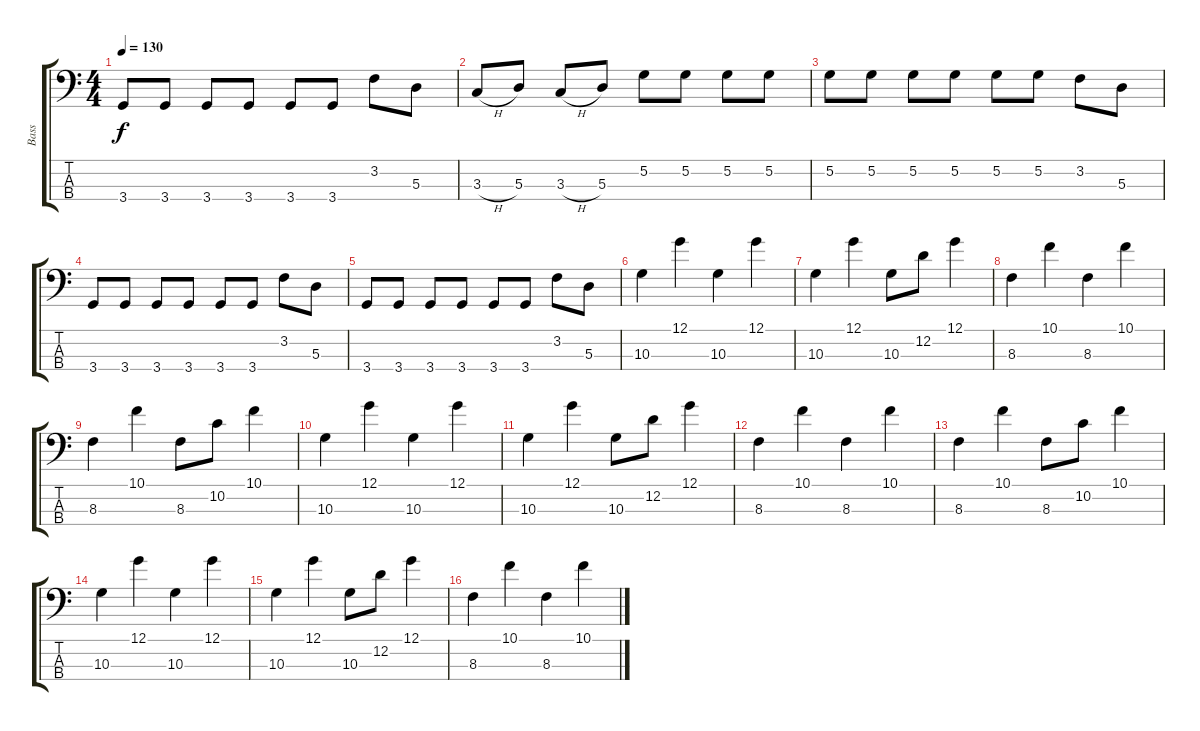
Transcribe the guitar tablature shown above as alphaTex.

\track ("Bass" "Bass") {instrument electricbassfinger}
\staff {score tabs}
\tuning (G2 D2 A1 E1) {hide}
\ts (4 4)
\tempo 130
\clef f4
\ks c
3.4.8{dy f} 3.4.8 3.4.8 3.4.8 3.4.8 3.4.8 3.2.8 5.3.8 |
3.3{h}.8 5.3.8 3.3{h}.8 5.3.8 5.2.8 5.2.8 5.2.8 5.2.8 |
5.2.8 5.2.8 5.2.8 5.2.8 5.2.8 5.2.8 3.2.8 5.3.8 |
3.4.8 3.4.8 3.4.8 3.4.8 3.4.8 3.4.8 3.2.8 5.3.8 |
3.4.8 3.4.8 3.4.8 3.4.8 3.4.8 3.4.8 3.2.8 5.3.8 |
10.3.4 12.1.4 10.3.4 12.1.4 |
10.3.4 12.1.4 10.3.8 12.2.8 12.1.4 |
8.3.4 10.1.4 8.3.4 10.1.4 |
8.3.4 10.1.4 8.3.8 10.2.8 10.1.4 |
10.3.4 12.1.4 10.3.4 12.1.4 |
10.3.4 12.1.4 10.3.8 12.2.8 12.1.4 |
8.3.4 10.1.4 8.3.4 10.1.4 |
8.3.4 10.1.4 8.3.8 10.2.8 10.1.4 |
10.3.4{volume 7} 12.1.4 10.3.4 12.1.4 |
10.3.4 12.1.4 10.3.8 12.2.8 12.1.4 |
8.3.4 10.1.4 8.3.4 10.1.4
